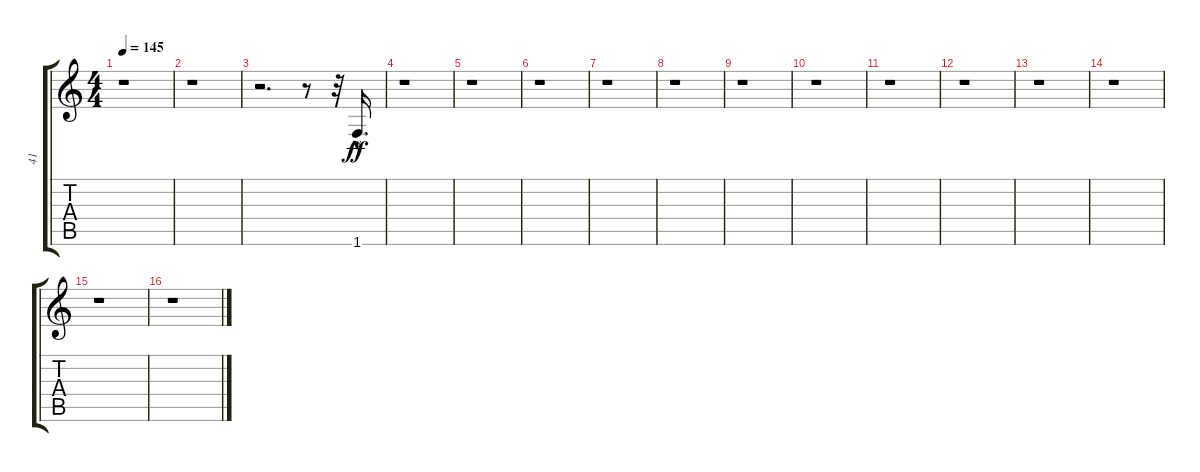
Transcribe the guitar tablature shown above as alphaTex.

\track ("41" "41") {instrument acousticguitarnylon}
\staff {score tabs}
\tuning (E4 B3 G3 D3 A2 E2) {hide}
\ts (4 4)
\tempo 145
\clef g2
\ks c
r.1{dy f} |
r.1 |
r.2{d} r.8 r.32 1.6{hac}.16{d dy ff} |
r.1 |
r.1 |
r.1 |
r.1 |
r.1 |
r.1 |
r.1 |
r.1 |
r.1 |
r.1 |
r.1 |
r.1 |
r.1
